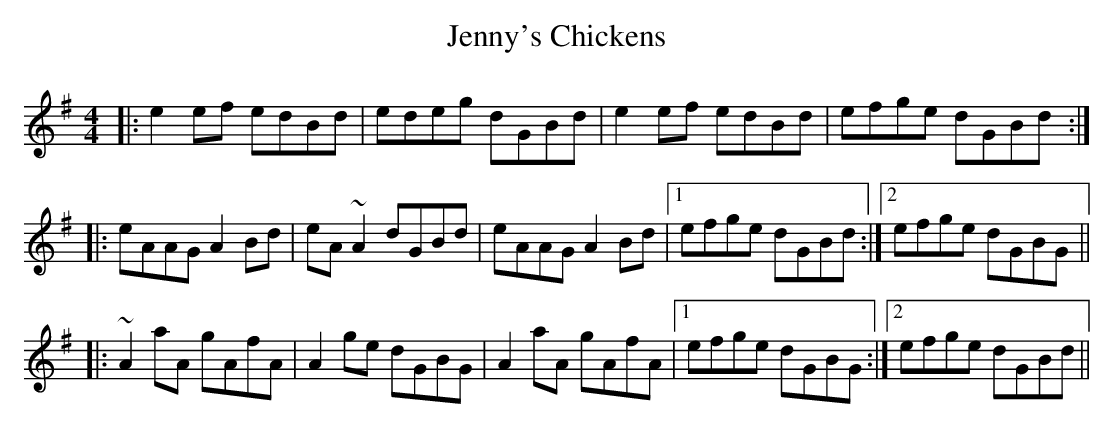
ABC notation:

X:1
T: Jenny's Chickens
M: 4/4
L: 1/8
K: Gmaj
|:e2 ef edBd|edeg dGBd|e2 ef edBd|efge dGBd:|
|:eAAG A2 Bd|eA ~A2 dGBd|eAAG A2 Bd|1 efge dGBd:|2 efge dGBG||
|:~A2 aA gAfA|A2 ge dGBG|A2 aA gAfA|1 efge dGBG:|2 efge dGBd||
